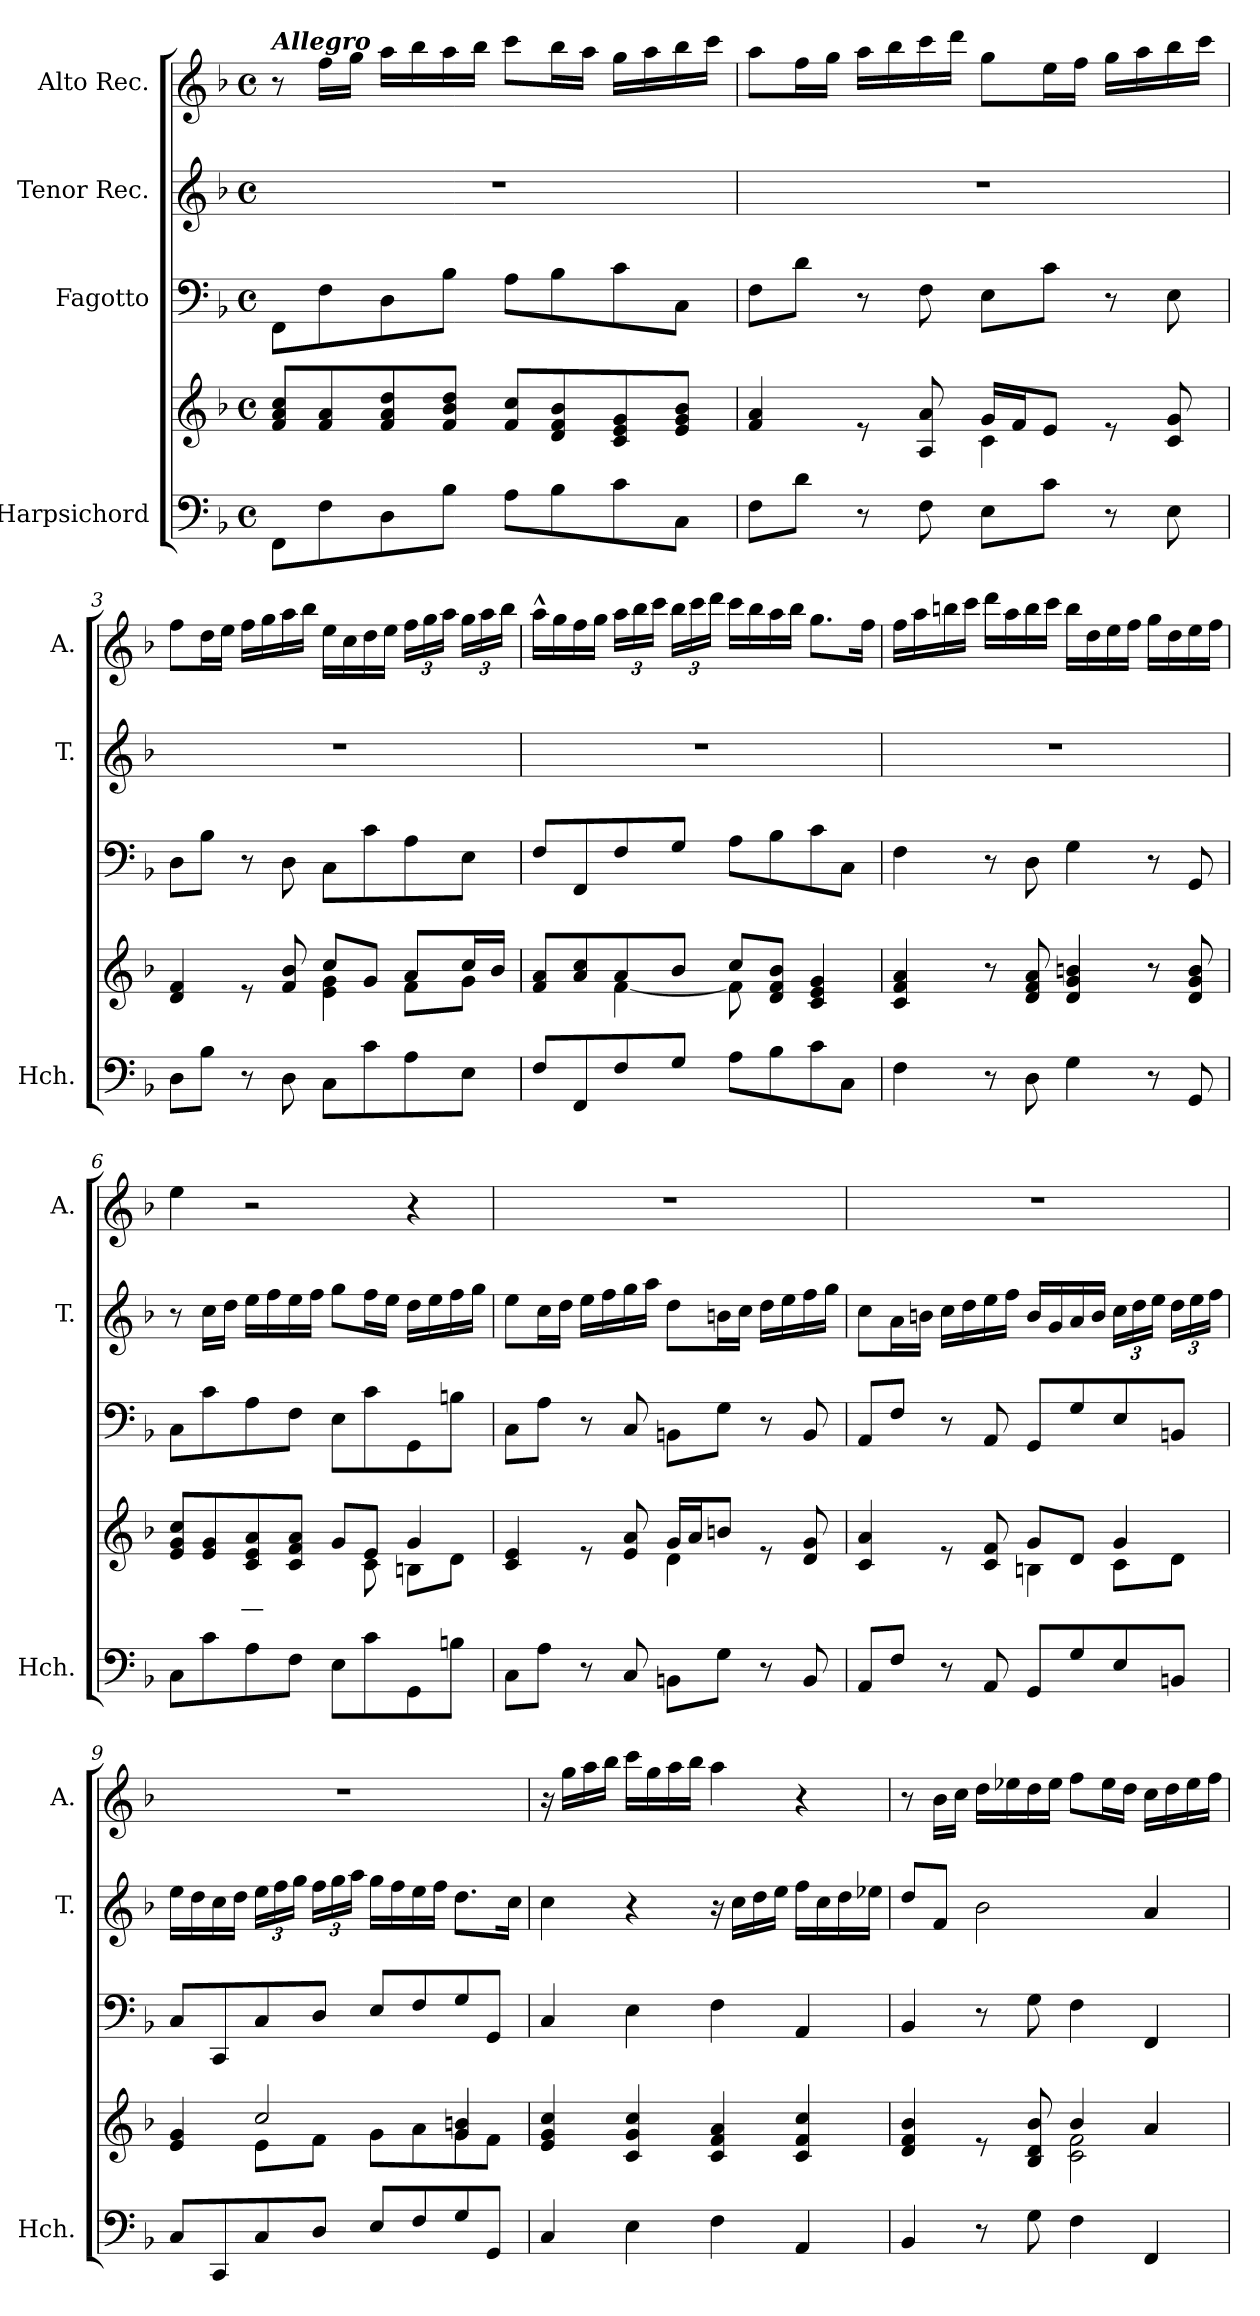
**kern	**kern	**text	**kern	**kern	**kern
*part4	*part4	*part4	*part3	*part2	*part1
*staff5	*staff4	*staff4	*staff3	*staff2	*staff1
*I"Harpsichord	*	*	*I"Fagotto	*I"Tenor Rec.	*I"Alto Rec.
*I'Hch.	*	*	*	*I'T.	*I'A.
*clefF4	*clefG2	*	*clefF4	*clefG2	*clefG2
*k[b-]	*k[b-]	*	*k[b-]	*k[b-]	*k[b-]
*M4/4	*M4/4	*	*M4/4	*M4/4	*M4/4
*met(c)	*met(c)	*	*met(c)	*met(c)	*met(c)
*MM90	*MM90	*	*MM90	*MM90	*MM90
=1	=1	=1	=1	=1	=1
!	!	!	!	!	!LO:TX:a:Bi:t=Allegro
8FF\L	8f/ 8a/ 8cc/L	.	8FF\L	1r	8r
8F\	8f/ 8a/	.	8F\	.	16ff\LL
.	.	.	.	.	16gg\JJ
8D\	8f/ 8a/ 8dd/	.	8D\	.	16aa\LL
.	.	.	.	.	16bb-\
8B-\J	8f/ 8b-/ 8dd/J	.	8B-\J	.	16aa\
.	.	.	.	.	16bb-\JJ
8A\L	8f/ 8cc/L	.	8A\L	.	8ccc\L
8B-\	8d/ 8f/ 8b-/	.	8B-\	.	16bb-\L
.	.	.	.	.	16aa\JJ
8c\	8c/ 8e/ 8g/	.	8c\	.	16gg\LL
.	.	.	.	.	16aa\
8C\J	8e/ 8g/ 8b-/J	.	8C\J	.	16bb-\
.	.	.	.	.	16ccc\JJ
=2	=2	=2	=2	=2	=2
*	*^	*	*	*	*
8F\L	4f/ 4a/	2ryy	.	8F\L	1r	8aa\L
8d\J	.	.	.	8d\J	.	16ff\L
.	.	.	.	.	.	16gg\JJ
8r	8re	.	.	8r	.	16aa\LL
.	.	.	.	.	.	16bb-\
8F\	8A/ 8a/	.	.	8F\	.	16ccc\
.	.	.	.	.	.	16ddd\JJ
8E\L	16g/LL	4c\	.	8E\L	.	8gg\L
.	16f/J	.	.	.	.	.
8c\J	8e/J	.	.	8c\J	.	16ee\L
.	.	.	.	.	.	16ff\JJ
8r	8re	4ryy	.	8r	.	16gg\LL
.	.	.	.	.	.	16aa\
8E\	8c/ 8g/	.	.	8E\	.	16bb-\
.	.	.	.	.	.	16ccc\JJ
=3	=3	=3	=3	=3	=3	=3
8D\L	4d/ 4f/	2ryy	.	8D\L	1r	8ff\L
8B-\J	.	.	.	8B-\J	.	16dd\L
.	.	.	.	.	.	16ee\JJ
8r	8re	.	.	8r	.	16ff\LL
.	.	.	.	.	.	16gg\
8D\	8f/ 8b-/	.	.	8D\	.	16aa\
.	.	.	.	.	.	16bb-\JJ
8C\L	8cc/L	4e\ 4g\	.	8C\L	.	16ee\LL
.	.	.	.	.	.	16cc\
8c\	8g/J	.	.	8c\	.	16dd\
.	.	.	.	.	.	16ee\JJ
*	*	*	*	*	*	*Xbrackettup
8A\	8a/L	8f\L	.	8A\	.	24ff\LL
.	.	.	.	.	.	24gg\
.	.	.	.	.	.	24aa\JJ
8E\J	16cc/L	8g\J	.	8E\J	.	24gg\LL
.	.	.	.	.	.	24aa\
.	16b-/JJ	.	.	.	.	.
.	.	.	.	.	.	24bb-\JJ
!!LO:LB:g=z
=4	=4	=4	=4	=4	=4	=4
8F/L	8f/ 8a/L	4ryy	.	8F/L	1r	16aa^^\LL
.	.	.	.	.	.	16gg\
8FF/	8a/ 8cc/	.	.	8FF/	.	16ff\
.	.	.	.	.	.	16gg\JJ
8F/	8a/	[4f\	.	8F/	.	24aa\LL
.	.	.	.	.	.	24bb-\
.	.	.	.	.	.	24ccc\JJ
8G/J	8b-/J	.	.	8G/J	.	24bb-\LL
.	.	.	.	.	.	24ccc\
.	.	.	.	.	.	24ddd\JJ
8A\L	8cc/L	8f\]	.	8A\L	.	16ccc\LL
.	.	.	.	.	.	16bb-\
8B-\	8d/ 8f/ 8b-/J	4.ryy	.	8B-\	.	16aa\
.	.	.	.	.	.	16bb-\JJ
8c\	4c/ 4e/ 4g/	.	.	8c\	.	8.gg\L
8C\J	.	.	.	8C\J	.	.
.	.	.	.	.	.	16ff\Jk
*	*v	*v	*	*	*	*
=5	=5	=5	=5	=5	=5
4F\	4c/ 4f/ 4a/	.	4F\	1r	16ff\LL
.	.	.	.	.	16aa\
.	.	.	.	.	16bbn\
.	.	.	.	.	16ccc\JJ
8r	8r	.	8r	.	16ddd\LL
.	.	.	.	.	16aa\
8D\	8d/ 8f/ 8a/	.	8D\	.	16bb\
.	.	.	.	.	16ccc\JJ
4G\	4d/ 4g/ 4bn/	.	4G\	.	16bb\LL
.	.	.	.	.	16dd\
.	.	.	.	.	16ee\
.	.	.	.	.	16ff\JJ
8r	8r	.	8r	.	16gg\LL
.	.	.	.	.	16dd\
8GG/	8d/ 8g/ 8b/	.	8GG/	.	16ee\
.	.	.	.	.	16ff\JJ
=6	=6	=6	=6	=6	=6
*	*^	*	*	*	*
8C\L	8e/ 8g/ 8cc/L	8ryy	.	8C\L	8r	4ee\
*	*v	*v	*	*	*	*
8c\	8e/ 8g/	.	8c\	16cc\LL	.
.	.	.	.	16dd\JJ	.
!	!	!LO:LY:b	!	!	!
8A\	8c/ 8e/ 8a/	—	8A\	16ee\LL	2r
.	.	.	.	16ff\	.
8F\J	8c/ 8f/ 8a/J	.	8F\J	16ee\	.
.	.	.	.	16ff\JJ	.
8E\L	8g/L	.	8E\L	8gg\L	.
*	*^	*	*	*	*
8c\	8e/J	8c\	.	8c\	16ff\L	.
.	.	.	.	.	16ee\JJ	.
8GG\	4g/	8Bn\L	.	8GG\	16dd\LL	4r
.	.	.	.	.	16ee\	.
8Bn\J	.	8d\J	.	8Bn\J	16ff\	.
.	.	.	.	.	16gg\JJ	.
!!LO:LB:g=z
=7	=7	=7	=7	=7	=7	=7
8C\L	4c/ 4e/	2ryy	.	8C\L	8ee\L	1r
8A\J	.	.	.	8A\J	16cc\L	.
.	.	.	.	.	16dd\JJ	.
8r	8re	.	.	8r	16ee\LL	.
.	.	.	.	.	16ff\	.
8C/	8e/ 8a/	.	.	8C/	16gg\	.
.	.	.	.	.	16aa\JJ	.
8BBn\L	16g/LL	4d\	.	8BBn\L	8dd\L	.
.	16a/J	.	.	.	.	.
8G\J	8bn/J	.	.	8G\J	16bn\L	.
.	.	.	.	.	16cc\JJ	.
8r	8re	4ryy	.	8r	16dd\LL	.
.	.	.	.	.	16ee\	.
8BB/	8d/ 8g/	.	.	8BB/	16ff\	.
.	.	.	.	.	16gg\JJ	.
=8	=8	=8	=8	=8	=8	=8
8AA/L	4c/ 4a/	2ryy	.	8AA/L	8cc\L	1r
8F/J	.	.	.	8F/J	16a\L	.
.	.	.	.	.	16bn\JJ	.
8r	8re	.	.	8r	16cc\LL	.
.	.	.	.	.	16dd\	.
8AA/	8c/ 8f/	.	.	8AA/	16ee\	.
.	.	.	.	.	16ff\JJ	.
8GG/L	8g/L	4Bn\	.	8GG/L	16b/LL	.
.	.	.	.	.	16g/	.
8G/	8d/J	.	.	8G/	16a/	.
.	.	.	.	.	16b/JJ	.
*	*	*	*	*	*Xbrackettup	*
8E/	4g/	8c\L	.	8E/	24cc\LL	.
.	.	.	.	.	24dd\	.
.	.	.	.	.	24ee\JJ	.
8BBn/J	.	8d\J	.	8BBn/J	24dd\LL	.
.	.	.	.	.	24ee\	.
.	.	.	.	.	24ff\JJ	.
=9	=9	=9	=9	=9	=9	=9
8C/L	4e/ 4g/	4ryy	.	8C/L	16ee\LL	1r
.	.	.	.	.	16dd\	.
8CC/	.	.	.	8CC/	16cc\	.
.	.	.	.	.	16dd\JJ	.
8C/	2cc/	8e\L	.	8C/	24ee\LL	.
.	.	.	.	.	24ff\	.
.	.	.	.	.	24gg\JJ	.
8D/J	.	8f\J	.	8D/J	24ff\LL	.
.	.	.	.	.	24gg\	.
.	.	.	.	.	24aa\JJ	.
8E/L	.	8g\L	.	8E/L	16gg\LL	.
.	.	.	.	.	16ff\	.
8F/	.	8a\	.	8F/	16ee\	.
.	.	.	.	.	16ff\JJ	.
8G/	4g/ 4bn/	8g\	.	8G/	8.dd\L	.
8GG/J	.	8f\J	.	8GG/J	.	.
.	.	.	.	.	16cc\Jk	.
*	*v	*v	*	*	*	*
!!LO:LB:g=z
=10	=10	=10	=10	=10	=10
4C/	4e/ 4g/ 4cc/	.	4C/	4cc\	16r
.	.	.	.	.	16gg\LL
.	.	.	.	.	16aa\
.	.	.	.	.	16bb-\JJ
4E\	4c/ 4g/ 4cc/	.	4E\	4r	16ccc\LL
.	.	.	.	.	16gg\
.	.	.	.	.	16aa\
.	.	.	.	.	16bb-\JJ
4F\	4c/ 4f/ 4a/	.	4F\	16r	4aa\
.	.	.	.	16cc\LL	.
.	.	.	.	16dd\	.
.	.	.	.	16ee\JJ	.
4AA/	4c/ 4f/ 4cc/	.	4AA/	16ff\LL	4r
.	.	.	.	16cc\	.
.	.	.	.	16dd\	.
.	.	.	.	16ee-X\JJ	.
=11	=11	=11	=11	=11	=11
*	*^	*	*	*	*
4BB-/	4d/ 4f/ 4b-/	2ryy	.	4BB-/	8dd/L	8r
.	.	.	.	.	8f/J	16b-\LL
.	.	.	.	.	.	16cc\JJ
8r	8re	.	.	8r	2b-\	16dd\LL
.	.	.	.	.	.	16ee-X\
8G\	8B-/ 8d/ 8b-/	.	.	8G\	.	16dd\
.	.	.	.	.	.	16ee-\JJ
4F\	4b-/	2c\ 2f\	.	4F\	.	8ff\L
.	.	.	.	.	.	16ee-\L
.	.	.	.	.	.	16dd\JJ
4FF/	4a/	.	.	4FF/	4a/	16cc\LL
.	.	.	.	.	.	16dd\
.	.	.	.	.	.	16ee-\
.	.	.	.	.	.	16ff\JJ
*	*v	*v	*	*	*	*
=	=	=	=	=	=
*-	*-	*-	*-	*-	*-
